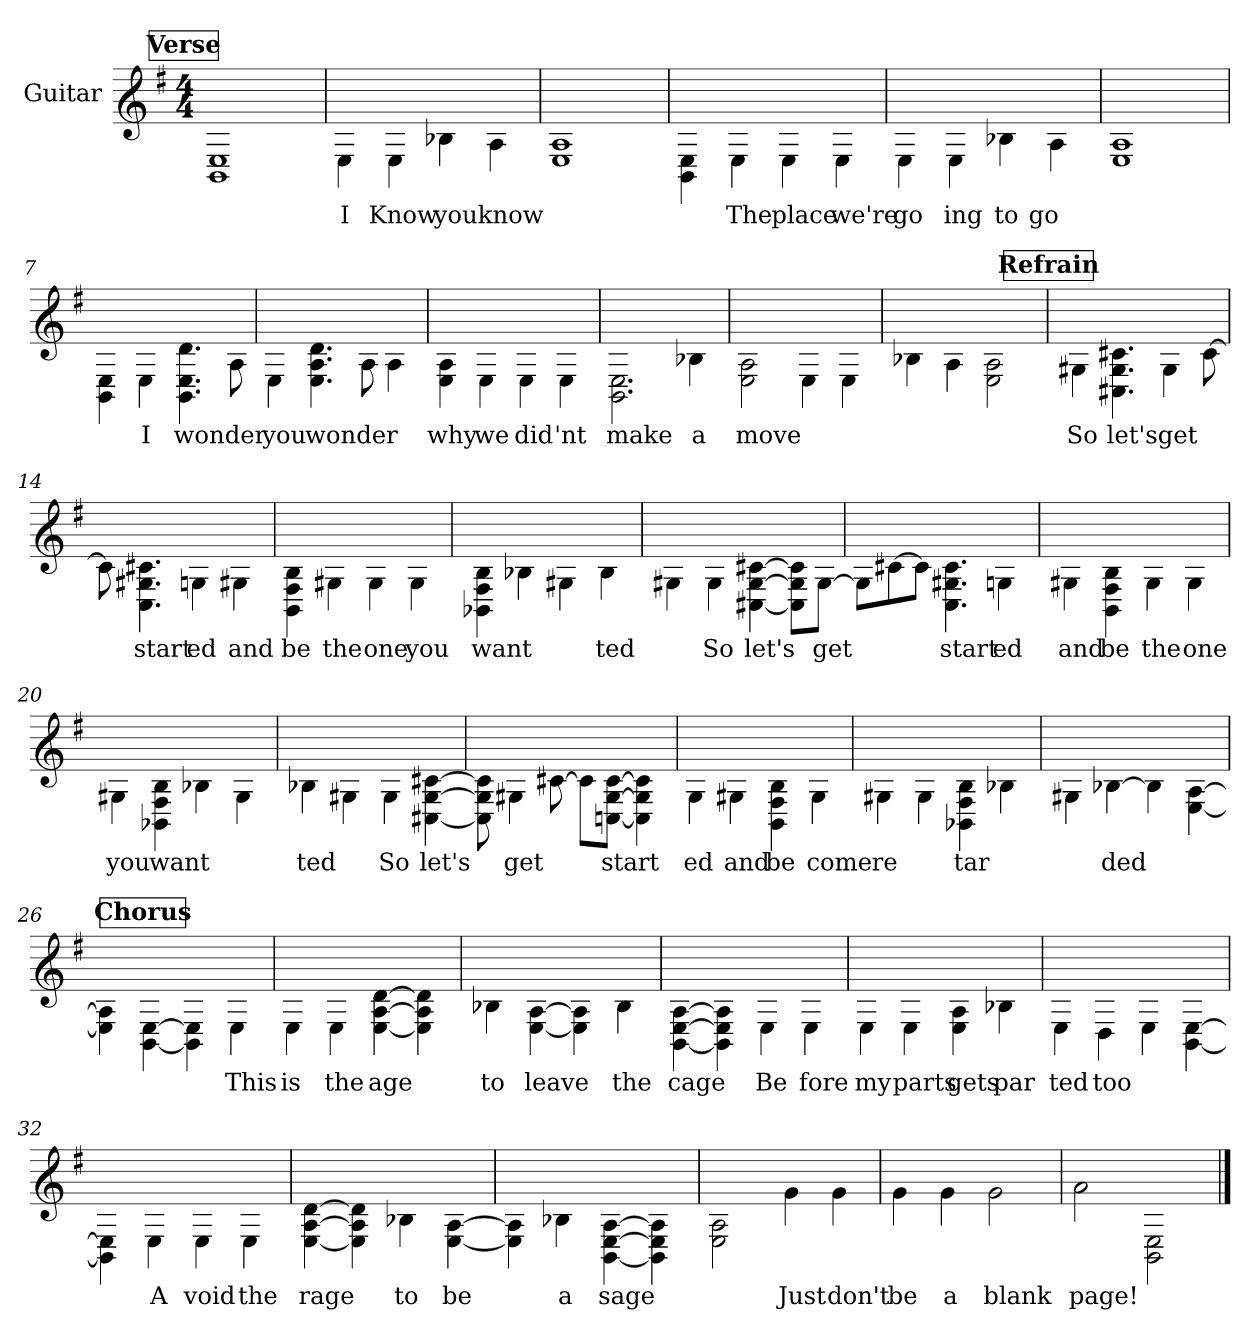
**kern	**text
*part1	*part1
*staff1	*staff1
*I"Guitar	*
*I'Guit.	*
*stria6	*
*	*
*k[f#]	*
*M4/4	*
!!LO:REH:place=s1:a:B:fs=14:t=Verse
=1	=1
1BB 1E	.
=2	=2
4E\	I
4E\	Know
4B-\	you
4A\	know
=3	=3
1E 1A	.
=4	=4
4BB\ 4E\	.
4E\	The
4E\	place
4E\	we're
=5	=5
4E\	go
4E\	ing
4B-\	to
4A\	go
=6	=6
1E 1A	.
=7	=7
4BB\ 4E\	.
4E\	I
4.BB\ 4.E\ 4.d\	won
8A\	der
!!LO:LB:g=z
=8	=8
4E\	you
4.E\ 4.A\ 4.d\	won
8A\	der
4A\	.
=9	=9
4E\ 4A\	why
4E\	we
4E\	did
4E\	'nt
=10	=10
2.BB\ 2.E\	make
4B-\	a
=11	=11
2E\ 2A\	move
4E\	.
4E\	.
=12	=12
4B-\	.
4A\	.
2E\ 2A\	.
!!LO:REH:place=s1:a:B:fs=14:t=Refrain
=13	=13
4G#\	So
4.C#\ 4.G#\ 4.c#\	let's
4G#\	get
[8c#\	.
=14	=14
8c#\]	.
4.C\ 4.G#\ 4.c#\	start
4G\	ed
4G#\	and
!!LO:LB:g=z
=15	=15
4BB\ 4F#\ 4B\	be
4G#\	the
4G#\	one
4G#\	you
=16	=16
4BB-\ 4F#\ 4B\	want
4B-\	.
4G#\	.
4B-\	ted
=17	=17
4G#\	.
4G#\	So
[4C#\ [4G#\ [4c#\	let's
8C#\] 8G#\] 8c#\]L	.
[8G#\J	get
=18	=18
8G#\L]	.
[8c#\	.
8c#\J]	.
4.C\ 4.G#\ 4.c#\	start
4G\	ed
=19	=19
4G#\	and
4BB\ 4F#\ 4B\	be
4G#\	the
4G#\	one
=20	=20
4G#\	you
4BB-\ 4F#\ 4B\	want
4B-\	.
4G#\	.
!!LO:LB:g=z
=21	=21
4B-\	ted
4G#\	.
4G#\	So
[4C#\ [4G#\ [4c#\	let's
=22	=22
8C#\] 8G#\] 8c#\]	.
4G#\	get
[8c#\	.
8c#\L]	.
[8C\ [8G#\ [8c#\J	start
4C\] 4G#\] 4c#\]	.
=23	=23
4G\	ed
4G#\	and
4BB\ 4F#\ 4B\	be
4G#\	come
=24	=24
4G#\	re
4G#\	.
4BB-\ 4F#\ 4B\	tar
4B-\	.
=25	=25
4G#\	.
[4B-\	ded
4B-\]	.
[4E\ [4A\	.
!!LO:REH:place=s1:a:B:fs=14:t=Chorus:qo=1
=26	=26
4E\] 4A\]	.
[4BB\ [4E\	.
4BB\] 4E\]	.
4E\	This
!!LO:LB:g=z
=27	=27
4E\	is
4E\	the
[4E\ [4A\ [4d\	age
4E\] 4A\] 4d\]	.
=28	=28
4B-\	to
[4E\ [4A\	leave
4E\] 4A\]	.
4B-\	the
=29	=29
[4BB\ [4E\ [4A\	cage
4BB\] 4E\] 4A\]	.
4E\	Be
4E\	fore
=30	=30
4E\	my
4E\	parts
4E\ 4A\	gets
4B-\	par
=31	=31
4E\	ted
4D\	too
4E\	.
[4BB\ [4E\	.
=32	=32
4BB\] 4E\]	.
4E\	A
4E\	void
4E\	the
!!LO:LB:g=z
=33	=33
[4E\ [4A\ [4d\	rage
4E\] 4A\] 4d\]	.
4B-\	to
[4E\ [4A\	be
=34	=34
4E\] 4A\]	.
4B-\	a
[4BB\ [4E\ [4A\	sage
4BB\] 4E\] 4A\]	.
=35	=35
2E\ 2A\	.
4g\	Just
4g\	don't
=36	=36
4g\	be
4g\	a
2g\	blank
=37	=37
2a\	page!
2BB\ 2E\	.
==	==
*-	*-
